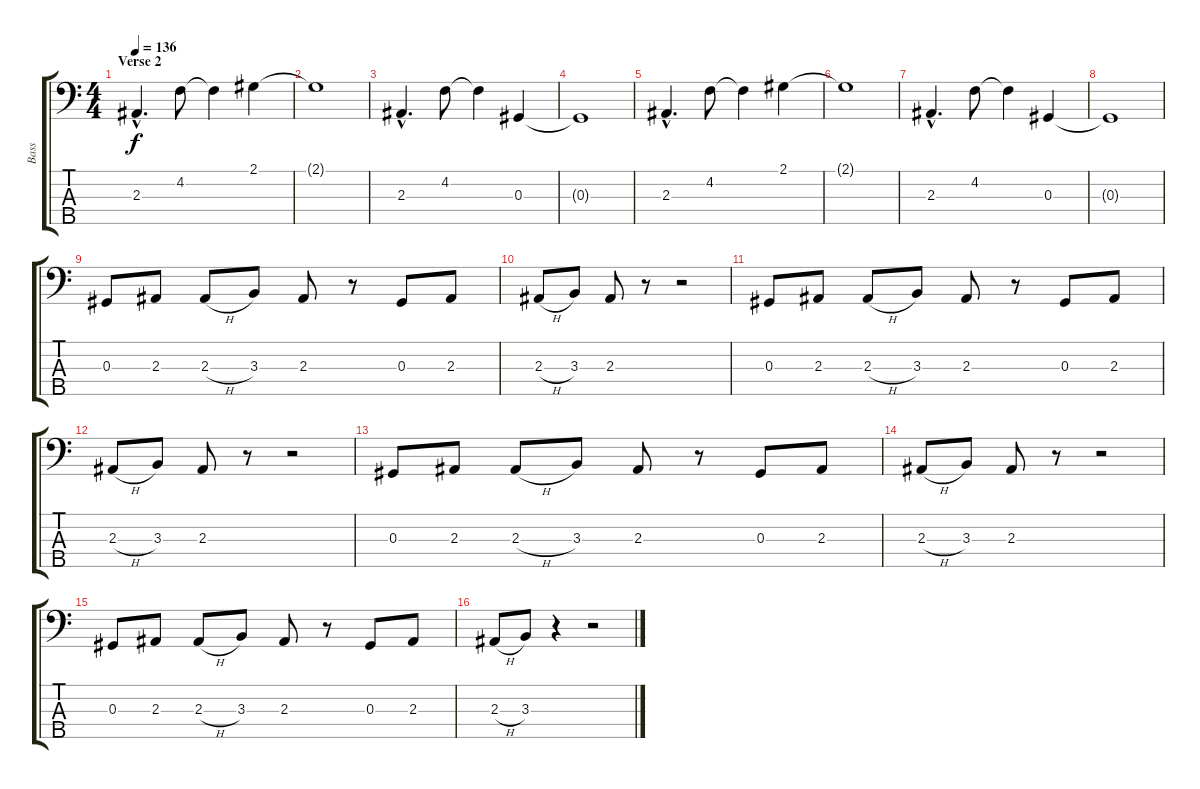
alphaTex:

\track ("Bass" "Bass") {instrument slapbass1}
\staff {score tabs}
\tuning (Gb2 Db2 Ab1 Db1 Bb0) {hide}
\ts (4 4)
\section ("" "Verse 2")
\tempo 136
\clef f4
\ks c
2.3{hac}.4{d dy f} 4.2.8 4.2{t}.4 2.1.4 |
2.1{t}.1 |
2.3{hac}.4{d} 4.2.8 4.2{t}.4 0.3.4 |
0.3{t}.1 |
2.3{hac}.4{d} 4.2.8 4.2{t}.4 2.1.4 |
2.1{t}.1 |
2.3{hac}.4{d} 4.2.8 4.2{t}.4 0.3.4 |
0.3{t}.1 |
0.3.8 2.3.8 2.3{h}.8 3.3.8 2.3.8 r.8 0.3.8 2.3.8 |
2.3{h}.8 3.3.8 2.3.8 r.8 r.2 |
0.3.8 2.3.8 2.3{h}.8 3.3.8 2.3.8 r.8 0.3.8 2.3.8 |
2.3{h}.8 3.3.8 2.3.8 r.8 r.2 |
0.3.8 2.3.8 2.3{h}.8 3.3.8 2.3.8 r.8 0.3.8 2.3.8 |
2.3{h}.8 3.3.8 2.3.8 r.8 r.2 |
0.3.8 2.3.8 2.3{h}.8 3.3.8 2.3.8 r.8 0.3.8 2.3.8 |
2.3{h}.8 3.3.8 r.4 r.2
